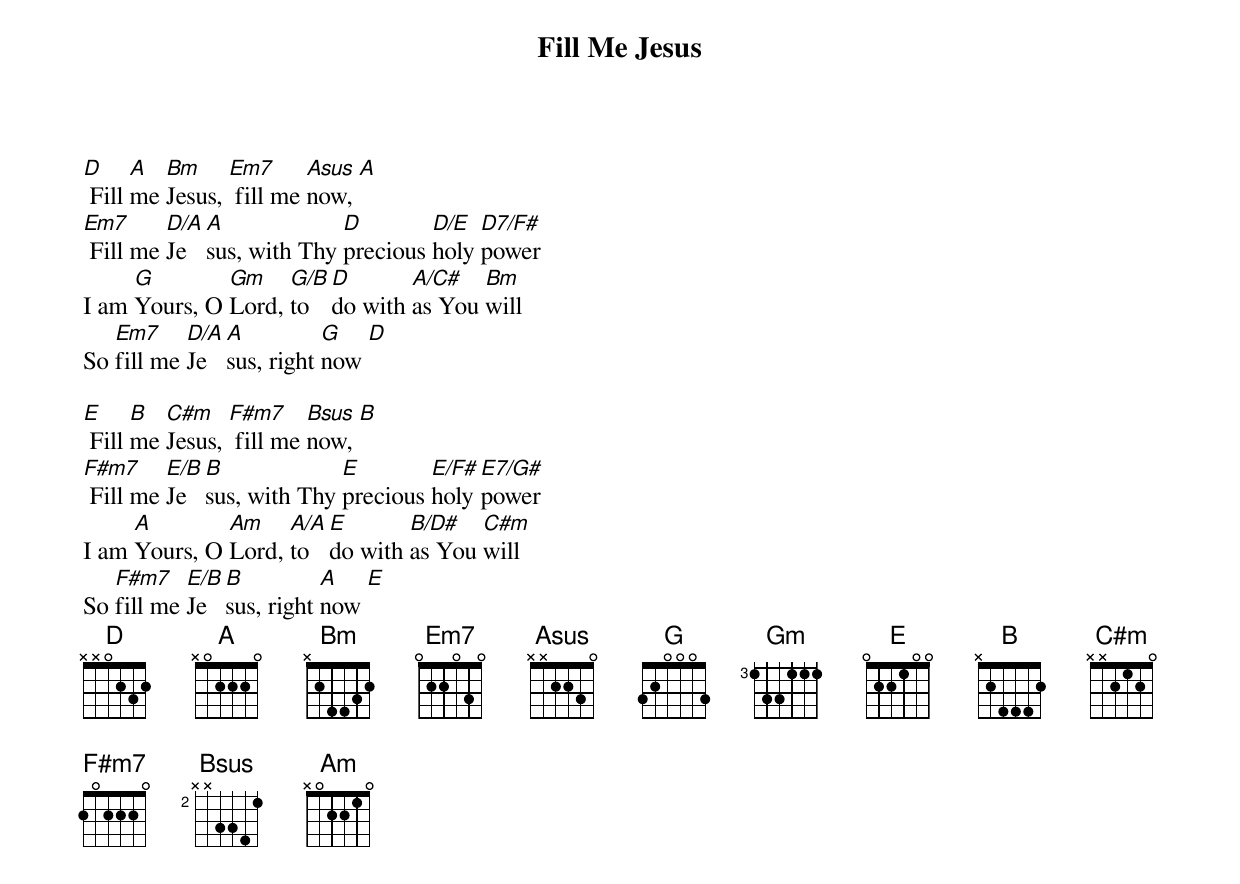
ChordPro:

{title: Fill Me Jesus}
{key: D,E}
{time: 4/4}
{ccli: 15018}
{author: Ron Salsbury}
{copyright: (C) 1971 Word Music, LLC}

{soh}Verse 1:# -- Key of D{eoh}
[D] Fill [A]me [Bm]Jesus, [Em7] fill me [Asus]now, [A]
[Em7] Fill me [D/A]Je[A]sus, with Thy [D]precious [D/E]holy [D7/F#]power
I am [G]Yours, O [Gm]Lord, [G/B]to [D]do with [A/C#]as You [Bm]will
So [Em7]fill me [D/A]Je[A]sus, right [G]now [D]

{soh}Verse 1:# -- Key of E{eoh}
[E] Fill [B]me [C#m]Jesus, [F#m7] fill me [Bsus]now, [B]
[F#m7] Fill me [E/B]Je[B]sus, with Thy [E]precious [E/F#]holy [E7/G#]power
I am [A]Yours, O [Am]Lord, [A/A]to [E]do with [B/D#]as You [C#m]will
So [F#m7]fill me [E/B]Je[B]sus, right [A]now [E]
